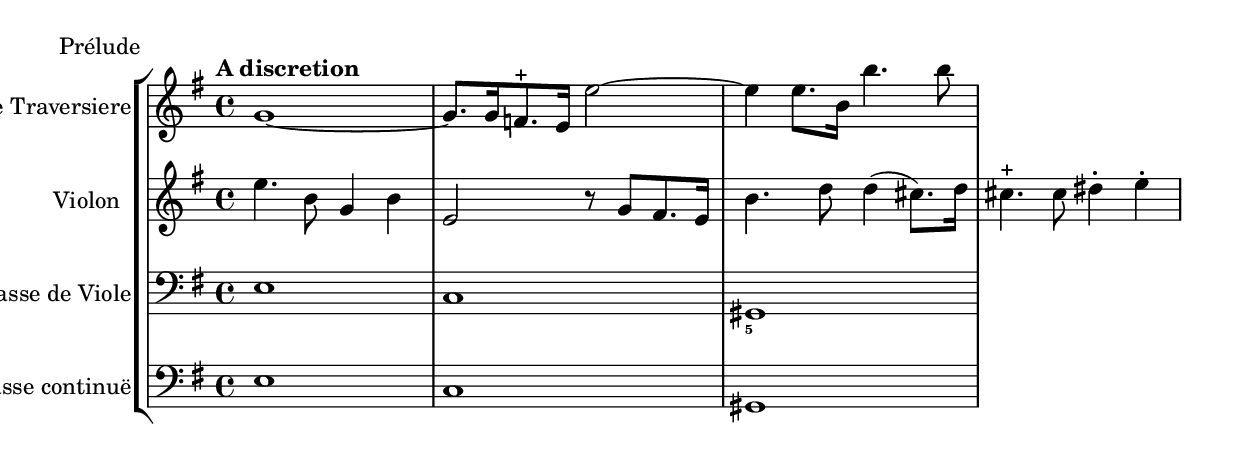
%%  prelude.ly
%%  This file is part of the Earlilypond project
%%  
%%  Copyright (c) 2012 Benjamin Coudrin <benjamin.coudrin@gmail.com>
%%                All Rights Reserved
%%
%%  This program is free software. It comes without any warranty, to
%%  the extent permitted by applicable law. You can redistribute it
%%  and/or modify it under the terms of the Do What The Fuck You Want
%%  To Public License, Version 2, as published by Sam Hocevar. See
%%  http://sam.zoy.org/wtfpl/COPYING for more details.

\score {
    \header { piece = "Prélude" }
    \new StaffGroup <<
      \new Staff <<
        \set Staff.instrumentName = #"Flûte Traversiere"
        \set Staff.shortInstrumentName = #""
        \relative c'' {
          \key e \minor
          \time 4/4 
          \clef treble
          \tempo "A discretion"
            g1 ~ | % 1
            g8. [g16 f8.-+ e16] e'2 ~ | % 2
            e4 e8. [b16] b'4. b8 | % 3
        }
      >>
      
      \new Staff <<
        \set Staff.instrumentName = #"Violon"
        \set Staff.shortInstrumentName = #""
        \relative c'' {
          \key e \minor
          \time 4/4 
          \clef treble
          e4. b8 g4 b | % 1
          e,2 r8 g [fis8. e16] | % 2
          b'4. d8 d4 (cis8.) [d16] | % 3
          cis4.-+ cis8 dis4-. e-. | % 4
        }
      >>
            
      \new Staff <<
        \set Staff.instrumentName = #"Basse de Viole"
        \set Staff.shortInstrumentName = #""
        \relative c {
          \key e \minor
          \time 4/4 
          \clef bass
            e1 | % 1
            c1 | % 2
            gis1 | % 3
        }
      >>
      
      \new FiguredBass \figuremode {
          \set figuredBassAlterationDirection = #LEFT
          \set figuredBassPlusDirection = #LEFT
          \override VerticalAxisGroup #'minimum-Y-extent = #'()
          \override BassFigureAlignment #'stacking-dir = #UP
          \override FiguredBass.BassFigure #'font-size = #-2
          s1 | % 1
          s1 | % 2
          <5>1 | % 3
      }
      
      \new Staff <<
        \set Staff.instrumentName = #"Basse continuë"
        \set Staff.shortInstrumentName = #""
        \relative c {
          \key e \minor
          \clef bass
          \time 4/4
           e1 | % 1
           c1 | % 2
           gis1 | % 3
        }
      >>
    >>
  }